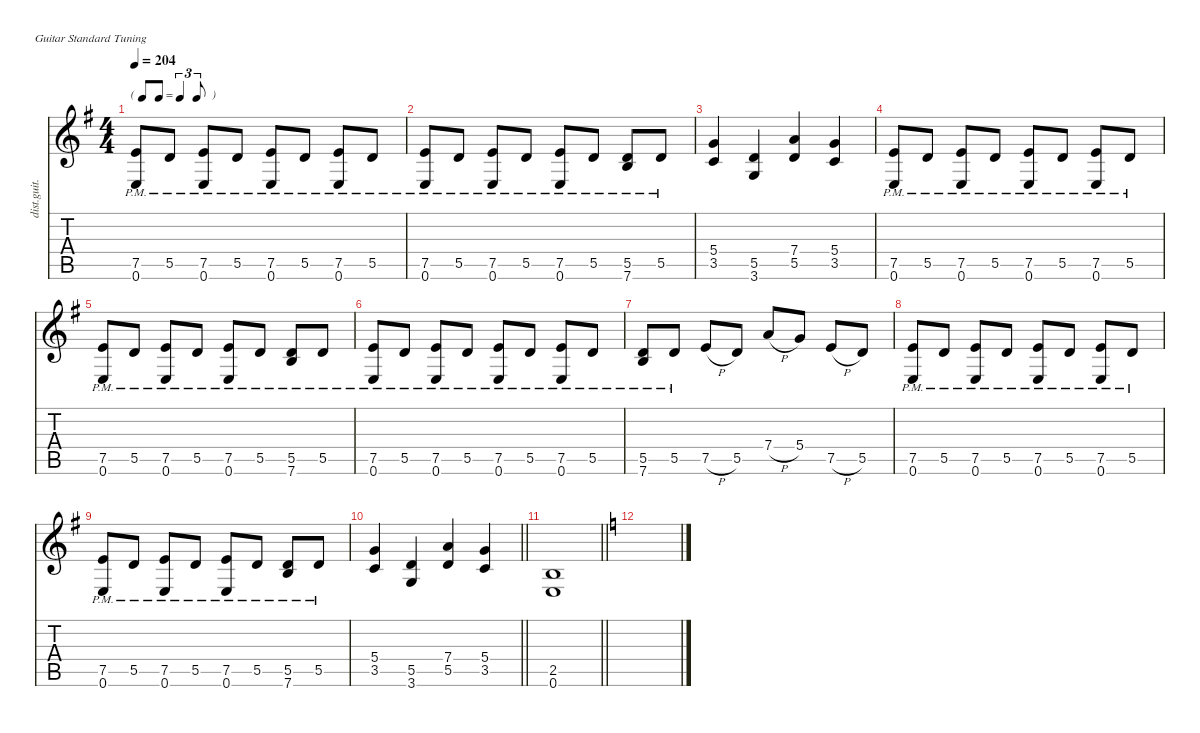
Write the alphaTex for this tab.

\defaultSystemsLayout 4
\hideDynamics
\bracketExtendMode nobrackets
\otherSystemsTrackNameOrientation horizontal
\track ("Guitar 2" "dist.guit.") {defaultSystemsLayout 8 instrument distortionguitar}
\staff {score tabs}
\tuning (E4 B3 G3 D3 A2 E2)
\ts (4 4)
\tf triplet8th
\tempo 204
\clef g2
\ks eminor
(7.5{pm acc forcenatural} 0.6{pm acc forcenatural}).8{dy f beam Up} 5.5{pm acc forcenatural}.8{beam Up} (7.5{pm acc forcenatural} 0.6{pm acc forcenatural}).8{beam Up} 5.5{pm acc forcenatural}.8{beam Up} (7.5{pm acc forcenatural} 0.6{pm acc forcenatural}).8{beam Up} 5.5{pm acc forcenatural}.8{beam Up} (7.5{pm acc forcenatural} 0.6{pm acc forcenatural}).8{beam Up} 5.5{pm acc forcenatural}.8{beam Up} |
(7.5{pm acc forcenatural} 0.6{pm acc forcenatural}).8{beam Up} 5.5{pm acc forcenatural}.8{beam Up} (7.5{pm acc forcenatural} 0.6{pm acc forcenatural}).8{beam Up} 5.5{pm acc forcenatural}.8{beam Up} (7.5{pm acc forcenatural} 0.6{pm acc forcenatural}).8{beam Up} 5.5{pm acc forcenatural}.8{beam Up} (5.5{pm acc forcenatural} 7.6{pm acc forcenatural}).8{beam Up} 5.5{pm acc forcenatural}.8{beam Up} |
(5.4{acc forcenatural} 3.5{acc forcenatural}).4{beam Up} (5.5{acc forcenatural} 3.6{acc forcenatural}).4{beam Up} (7.4{acc forcenatural} 5.5{acc forcenatural}).4{beam Up} (5.4{acc forcenatural} 3.5{acc forcenatural}).4{beam Up} |
(7.5{pm acc forcenatural} 0.6{pm acc forcenatural}).8{beam Up} 5.5{pm acc forcenatural}.8{beam Up} (7.5{pm acc forcenatural} 0.6{pm acc forcenatural}).8{beam Up} 5.5{pm acc forcenatural}.8{beam Up} (7.5{pm acc forcenatural} 0.6{pm acc forcenatural}).8{beam Up} 5.5{pm acc forcenatural}.8{beam Up} (7.5{pm acc forcenatural} 0.6{pm acc forcenatural}).8{beam Up} 5.5{pm acc forcenatural}.8{beam Up} |
(7.5{pm acc forcenatural} 0.6{pm acc forcenatural}).8{beam Up} 5.5{pm acc forcenatural}.8{beam Up} (7.5{pm acc forcenatural} 0.6{pm acc forcenatural}).8{beam Up} 5.5{pm acc forcenatural}.8{beam Up} (7.5{pm acc forcenatural} 0.6{pm acc forcenatural}).8{beam Up} 5.5{pm acc forcenatural}.8{beam Up} (5.5{pm acc forcenatural} 7.6{pm acc forcenatural}).8{beam Up} 5.5{pm acc forcenatural}.8{beam Up} |
(7.5{pm acc forcenatural} 0.6{pm acc forcenatural}).8{beam Up} 5.5{pm acc forcenatural}.8{beam Up} (7.5{pm acc forcenatural} 0.6{pm acc forcenatural}).8{beam Up} 5.5{pm acc forcenatural}.8{beam Up} (7.5{pm acc forcenatural} 0.6{pm acc forcenatural}).8{beam Up} 5.5{pm acc forcenatural}.8{beam Up} (7.5{pm acc forcenatural} 0.6{pm acc forcenatural}).8{beam Up} 5.5{pm acc forcenatural}.8{beam Up} |
(5.5{pm acc forcenatural} 7.6{pm acc forcenatural}).8{beam Up} 5.5{pm acc forcenatural}.8{beam Up} 7.5{h acc forcenatural}.8{beam Up} 5.5{acc forcenatural}.8{beam Up} 7.4{h acc forcenatural}.8{beam Up} 5.4{acc forcenatural}.8{beam Up} 7.5{h acc forcenatural}.8{beam Up} 5.5{acc forcenatural}.8{beam Up} |
(7.5{pm acc forcenatural} 0.6{pm acc forcenatural}).8{beam Up} 5.5{pm acc forcenatural}.8{beam Up} (7.5{pm acc forcenatural} 0.6{pm acc forcenatural}).8{beam Up} 5.5{pm acc forcenatural}.8{beam Up} (7.5{pm acc forcenatural} 0.6{pm acc forcenatural}).8{beam Up} 5.5{pm acc forcenatural}.8{beam Up} (7.5{pm acc forcenatural} 0.6{pm acc forcenatural}).8{beam Up} 5.5{pm acc forcenatural}.8{beam Up} |
(7.5{pm acc forcenatural} 0.6{pm acc forcenatural}).8{beam Up} 5.5{pm acc forcenatural}.8{beam Up} (7.5{pm acc forcenatural} 0.6{pm acc forcenatural}).8{beam Up} 5.5{pm acc forcenatural}.8{beam Up} (7.5{pm acc forcenatural} 0.6{pm acc forcenatural}).8{beam Up} 5.5{pm acc forcenatural}.8{beam Up} (5.5{pm acc forcenatural} 7.6{pm acc forcenatural}).8{beam Up} 5.5{pm acc forcenatural}.8{beam Up} |
\barLineRight lightlight
(5.4{acc forcenatural} 3.5{acc forcenatural}).4{beam Up} (5.5{acc forcenatural} 3.6{acc forcenatural}).4{beam Up} (7.4{acc forcenatural} 5.5{acc forcenatural}).4{beam Up} (5.4{acc forcenatural} 3.5{acc forcenatural}).4{beam Up} |
\barLineRight lightlight
(2.5{acc forcenatural} 0.6{acc forcenatural}).1{beam Up} |
\ks aminor
